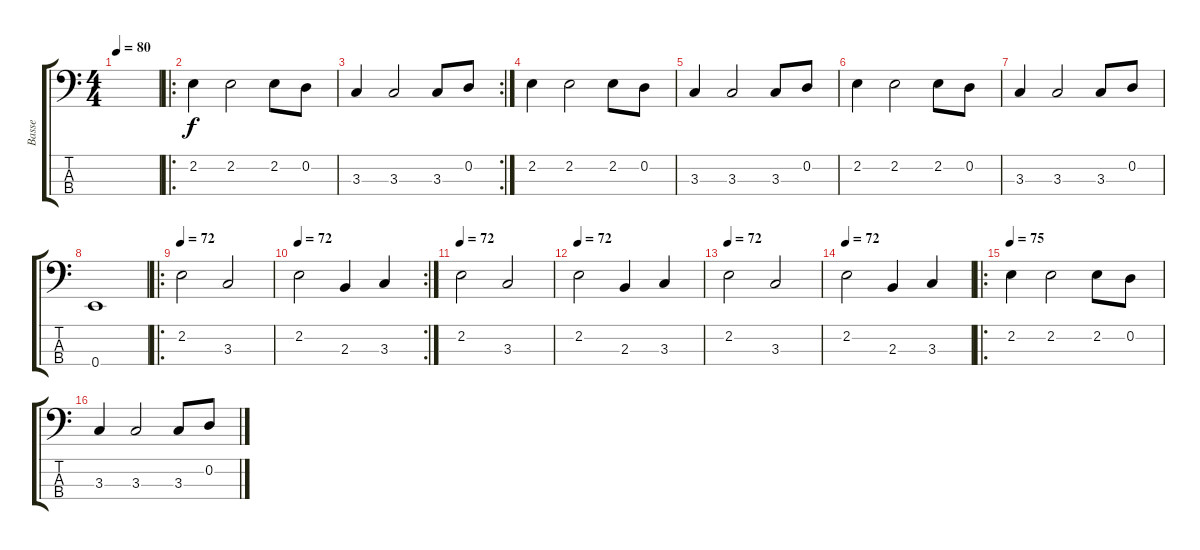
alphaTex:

\track ("Basse" "Basse") {instrument electricbassfinger}
\staff {score tabs}
\tuning (G2 D2 A1 E1) {hide}
\ts (4 4)
\tempo 80
\clef f4
\ks c
|
\ro
2.2.4 2.2.2 2.2.8 0.2.8 |
\rc 2
3.3.4 3.3.2 3.3.8 0.2.8 |
2.2.4 2.2.2 2.2.8 0.2.8 |
3.3.4 3.3.2 3.3.8 0.2.8 |
2.2.4 2.2.2 2.2.8 0.2.8 |
3.3.4 3.3.2 3.3.8 0.2.8 |
0.4.1 |
\ro
\tempo 72
2.2.2 3.3.2 |
\rc 2
\tempo 72
2.2.2 2.3.4 3.3.4 |
\tempo 72
2.2.2 3.3.2 |
\tempo 72
2.2.2 2.3.4 3.3.4 |
\tempo 72
2.2.2 3.3.2 |
\tempo 72
2.2.2 2.3.4 3.3.4 |
\ro
\tempo 75
2.2.4 2.2.2 2.2.8 0.2.8 |
3.3.4 3.3.2 3.3.8 0.2.8
